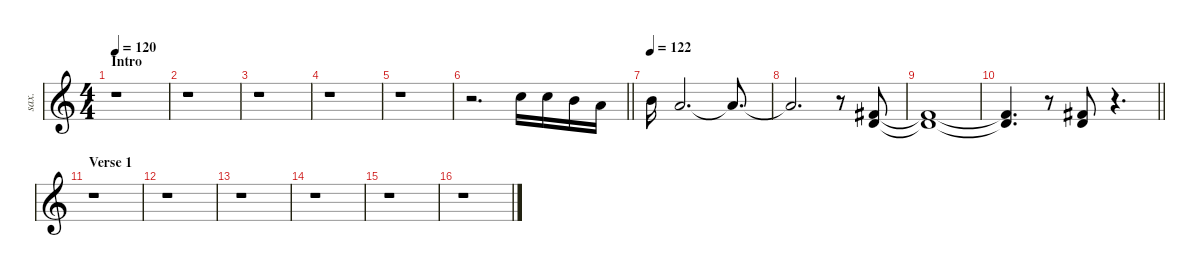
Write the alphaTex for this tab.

\defaultSystemsLayout 4
\hideDynamics
\bracketExtendMode nobrackets
\otherSystemsTrackNameOrientation horizontal
\track ("Sax" "sax.") {defaultSystemsLayout 8 instrument altosax}
\staff {score}
\tuning (E4 B3 G3 D3 A2 E2)
\ts (4 4)
\beaming (8 2 2 2 2)
\section ("" "Intro")
\tempo 120
\clef g2
\ks c
r.1{dy ff instrument altosax beam Down} |
r.1{beam Down} |
r.1{beam Down} |
r.1{beam Down} |
r.1{beam Down} |
\barLineRight lightlight
r.2{d beam Down} 8.1.16{beam Down} 8.1.16{dy mf beam Down} 7.1.16{beam Down} 5.1.16{beam Down} |
\tempo 122
7.1.16{dy f beam Down} 5.1.2{d dy mf beam Up} 5.1{t}.8{d dy f beam Up} |
5.1{t}.2{d beam Up} r.8{beam Up} (7.2{acc #} 7.3).8{dy mp beam Up} |
(7.2{t acc #} 7.3{t}).1{dy f beam Up} |
\barLineRight lightlight
(7.2{t acc #} 7.3{t}).4{d beam Up} r.8{beam Up} (2.1{acc #} 3.2).8{dy fff beam Up} r.4{d beam Up} |
\section ("" "Verse 1")
r.1{beam Down} |
r.1{beam Down} |
r.1{beam Down} |
r.1{beam Down} |
r.1{beam Down} |
r.1{beam Down}
